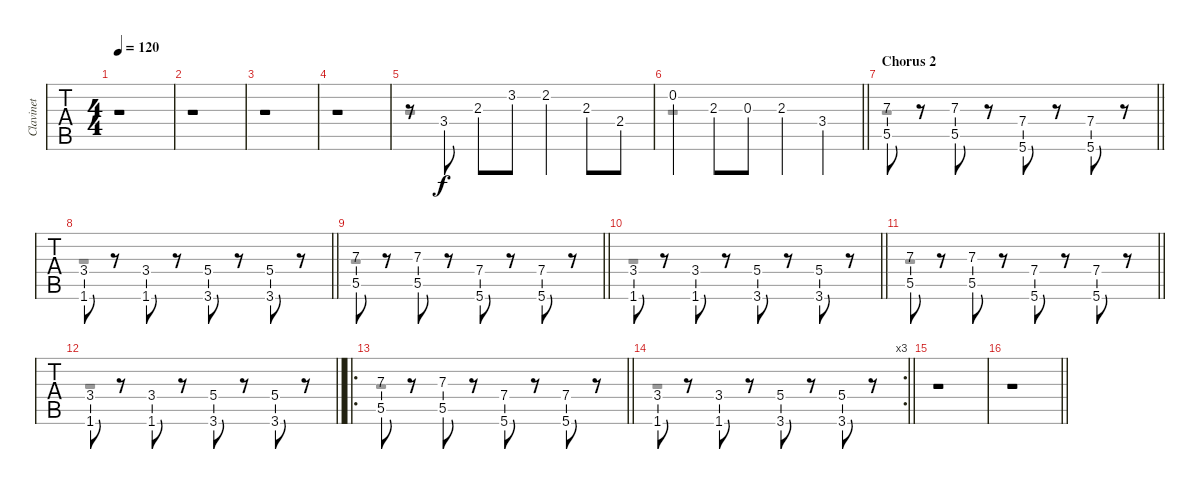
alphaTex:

\track ("Clavinet" "Clavinet") {instrument clavinet}
\staff {tabs}
\tuning (E4 B3 G3 D3 A2 E2) {hide}
\voice
\ts (4 4)
\tempo 120
\clef g2
\ks c
r.1{dy f} |
r.1 |
r.1 |
r.1 |
r.8 3.4.8 2.3.8 3.2.8 2.2.4 2.3.8 2.4.8 |
\barLineRight lightlight
0.2.4 2.3.8 0.3.8 2.3.4 3.4.4 |
\section ("" "Chorus 2")
\barLineRight lightlight
(7.3 5.5).8 r.8 (7.3 5.5).8 r.8 (7.4 5.6).8 r.8 (7.4 5.6).8 r.8 |
\barLineRight lightlight
(3.4 1.6).8 r.8 (3.4 1.6).8 r.8 (5.4 3.6).8 r.8 (5.4 3.6).8 r.8 |
\barLineRight lightlight
(7.3 5.5).8 r.8 (7.3 5.5).8 r.8 (7.4 5.6).8 r.8 (7.4 5.6).8 r.8 |
\barLineRight lightlight
(3.4 1.6).8 r.8 (3.4 1.6).8 r.8 (5.4 3.6).8 r.8 (5.4 3.6).8 r.8 |
\barLineRight lightlight
(7.3 5.5).8 r.8 (7.3 5.5).8 r.8 (7.4 5.6).8 r.8 (7.4 5.6).8 r.8 |
\barLineRight lightlight
(3.4 1.6).8 r.8 (3.4 1.6).8 r.8 (5.4 3.6).8 r.8 (5.4 3.6).8 r.8 |
\ro
\barLineRight lightlight
(7.3 5.5).8 r.8 (7.3 5.5).8 r.8 (7.4 5.6).8 r.8 (7.4 5.6).8 r.8 |
\rc 3
\barLineRight lightlight
(3.4 1.6).8 r.8 (3.4 1.6).8 r.8 (5.4 3.6).8 r.8 (5.4 3.6).8 r.8 |
r.1 |
\barLineRight lightlight
r.1
\voice
\clef g2
\ottava regular
\simile none
\ks c
r.1{dy f} |
r.1 |
r.1 |
r.1 |
r.1 |
\barLineRight lightlight
r.1 |
\barLineRight lightlight
r.1 |
\barLineRight lightlight
r.1 |
\barLineRight lightlight
r.1 |
\barLineRight lightlight
r.1 |
\barLineRight lightlight
r.1 |
\barLineRight lightlight
r.1 |
\barLineRight lightlight
r.1 |
\barLineRight lightlight
r.1 |
r.1 |
\barLineRight lightlight
r.1
